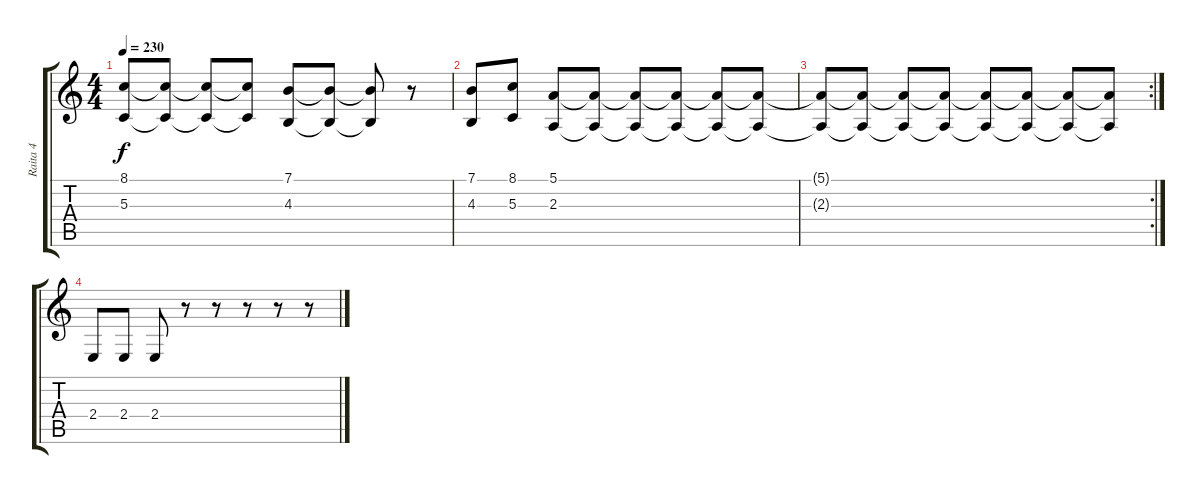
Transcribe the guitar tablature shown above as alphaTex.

\track ("Raita 4" "Raita 4") {instrument brasssection}
\staff {score tabs}
\tuning (E4 B3 G3 D3 A2 E2) {hide}
\ts (4 4)
\tempo 230
\clef g2
\ks c
(8.1{t} 5.3{t}).8{dy f} (8.1{t} 5.3{t}).8 (8.1{t} 5.3{t}).8 (8.1{t} 5.3{t}).8 (7.1 4.3).8 (7.1{t} 4.3{t}).8 (7.1{t} 4.3{t}).8 r.8 |
(7.1 4.3).8 (8.1 5.3).8 (5.1 2.3).8 (5.1{t} 2.3{t}).8 (5.1{t} 2.3{t}).8 (5.1{t} 2.3{t}).8 (5.1{t} 2.3{t}).8 (5.1{t} 2.3{t}).8 |
\rc 2
(5.1{t} 2.3{t}).8 (5.1{t} 2.3{t}).8 (5.1{t} 2.3{t}).8 (5.1{t} 2.3{t}).8 (5.1{t} 2.3{t}).8 (5.1{t} 2.3{t}).8 (5.1{t} 2.3{t}).8 (5.1{t} 2.3{t}).8 |
2.4.8 2.4.8 2.4.8 r.8 r.8 r.8 r.8 r.8
